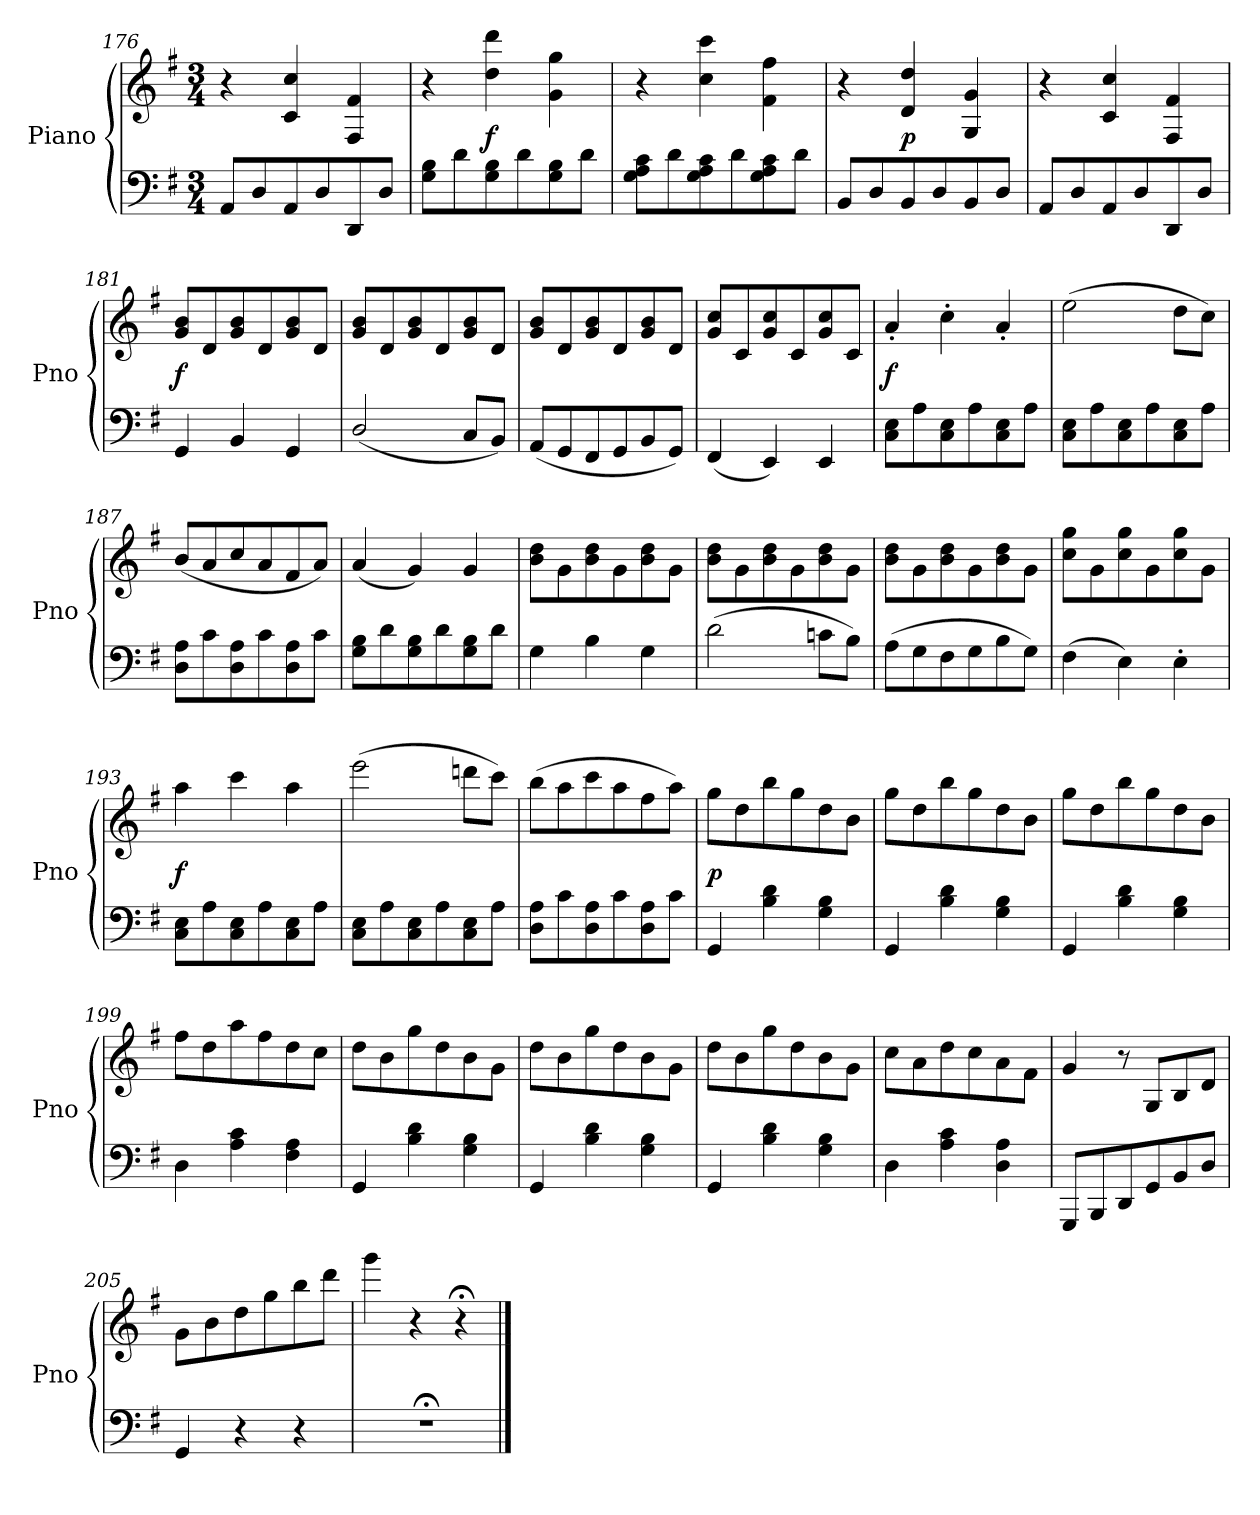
**kern	**kern	**dynam
*part1	*part1	*part1
*staff2	*staff1	*staff1/2
*I"Piano	*	*
*I'Pno	*	*
*clefF4	*clefG2	*
*k[f#]	*k[f#]	*
*G:	*G:	*
*M3/4	*M3/4	*
=176	=176	=176
8AA/L	4r	.
8D/	.	.
8AA/	4c/ 4cc/	.
8D/	.	.
8DD/	4F#/ 4f#/	.
8D/J	.	.
=177	=177	=177
8G\ 8B\L	4r	.
8d\	.	.
8G\ 8B\	4dd\ 4ddd\	f
8d\	.	.
8G\ 8B\	4g\ 4gg\	.
8d\J	.	.
=178	=178	=178
8G\ 8A\ 8c\L	4r	.
8d\	.	.
8G\ 8A\ 8c\	4cc\ 4ccc\	.
8d\	.	.
8G\ 8A\ 8c\	4f#\ 4ff#\	.
8d\J	.	.
=179	=179	=179
8BB/L	4r	.
8D/	.	.
8BB/	4d/ 4dd/	p
8D/	.	.
8BB/	4G/ 4g/	.
8D/J	.	.
=180	=180	=180
8AA/L	4r	.
8D/	.	.
8AA/	4c/ 4cc/	.
8D/	.	.
8DD/	4F#/ 4f#/	.
8D/J	.	.
=181	=181	=181
4GG/	8g/ 8b/L	f
.	8d/	.
4BB/	8g/ 8b/	.
.	8d/	.
4GG/	8g/ 8b/	.
.	8d/J	.
=182	=182	=182
(2D/	8g/ 8b/L	.
.	8d/	.
.	8g/ 8b/	.
.	8d/	.
8C/L	8g/ 8b/	.
8BB/J)	8d/J	.
=183	=183	=183
(8AA/L	8g/ 8b/L	.
8GG/	8d/	.
8FF#/	8g/ 8b/	.
8GG/	8d/	.
8BB/	8g/ 8b/	.
8GG/J)	8d/J	.
=184	=184	=184
(4FF#/	8g/ 8cc/L	.
.	8c/	.
4EE/)	8g/ 8cc/	.
.	8c/	.
4EE/	8g/ 8cc/	.
.	8c/J	.
=185	=185	=185
8C\ 8E\L	4a'/	f
8A\	.	.
8C\ 8E\	4cc'\	.
8A\	.	.
8C\ 8E\	4a'/	.
8A\J	.	.
=186	=186	=186
8C\ 8E\L	(2ee\	.
8A\	.	.
8C\ 8E\	.	.
8A\	.	.
8C\ 8E\	8dd\L	.
8A\J	8cc\J)	.
=187	=187	=187
8D\ 8A\L	(8b/L	.
8c\	8a/	.
8D\ 8A\	8cc/	.
8c\	8a/	.
8D\ 8A\	8f#/	.
8c\J	8a/J)	.
=188	=188	=188
8G\ 8B\L	(4a/	.
8d\	.	.
8G\ 8B\	4g/)	.
8d\	.	.
8G\ 8B\	4g/	.
8d\J	.	.
=189	=189	=189
4G\	8b\ 8dd\L	.
.	8g\	.
4B\	8b\ 8dd\	.
.	8g\	.
4G\	8b\ 8dd\	.
.	8g\J	.
=190	=190	=190
(2d\	8b\ 8dd\L	.
.	8g\	.
.	8b\ 8dd\	.
.	8g\	.
8cn\L	8b\ 8dd\	.
8B\J)	8g\J	.
=191	=191	=191
(8A\L	8b\ 8dd\L	.
8G\	8g\	.
8F#\	8b\ 8dd\	.
8G\	8g\	.
8B\	8b\ 8dd\	.
8G\J)	8g\J	.
=192	=192	=192
(4F#\	8cc\ 8gg\L	.
.	8g\	.
4E\)	8cc\ 8gg\	.
.	8g\	.
4E'\	8cc\ 8gg\	.
.	8g\J	.
=193	=193	=193
8C\ 8E\L	4aa\	f
8A\	.	.
8C\ 8E\	4ccc\	.
8A\	.	.
8C\ 8E\	4aa\	.
8A\J	.	.
=194	=194	=194
8C\ 8E\L	(2eee\	.
8A\	.	.
8C\ 8E\	.	.
8A\	.	.
8C\ 8E\	8dddn\L	.
8A\J	8ccc\J)	.
=195	=195	=195
8D\ 8A\L	(8bb\L	.
8c\	8aa\	.
8D\ 8A\	8ccc\	.
8c\	8aa\	.
8D\ 8A\	8ff#\	.
8c\J	8aa\J)	.
=196	=196	=196
4GG/	8gg\L	p
.	8dd\	.
4B\ 4d\	8bb\	.
.	8gg\	.
4G\ 4B\	8dd\	.
.	8b\J	.
=197	=197	=197
4GG/	8gg\L	.
.	8dd\	.
4B\ 4d\	8bb\	.
.	8gg\	.
4G\ 4B\	8dd\	.
.	8b\J	.
=198	=198	=198
4GG/	8gg\L	.
.	8dd\	.
4B\ 4d\	8bb\	.
.	8gg\	.
4G\ 4B\	8dd\	.
.	8b\J	.
=199	=199	=199
4D\	8ff#\L	.
.	8dd\	.
4A\ 4c\	8aa\	.
.	8ff#\	.
4F#\ 4A\	8dd\	.
.	8cc\J	.
=200	=200	=200
4GG/	8dd\L	.
.	8b\	.
4B\ 4d\	8gg\	.
.	8dd\	.
4G\ 4B\	8b\	.
.	8g\J	.
=201	=201	=201
4GG/	8dd\L	.
.	8b\	.
4B\ 4d\	8gg\	.
.	8dd\	.
4G\ 4B\	8b\	.
.	8g\J	.
=202	=202	=202
4GG/	8dd\L	.
.	8b\	.
4B\ 4d\	8gg\	.
.	8dd\	.
4G\ 4B\	8b\	.
.	8g\J	.
=203	=203	=203
4D\	8cc\L	.
.	8a\	.
4A\ 4c\	8dd\	.
.	8cc\	.
4D\ 4A\	8a\	.
.	8f#\J	.
=204	=204	=204
8GGG/L	4g/	.
8BBB/	.	.
8DD/	8r	.
8GG/	8G/L	.
8BB/	8B/	.
8D/J	8d/J	.
=205	=205	=205
4GG/	8g\L	.
.	8b\	.
4r	8dd\	.
.	8gg\	.
4r	8bb\	.
.	8ddd\J	.
=206	=206	=206
2.r;<	4ggg\	.
.	4r	.
.	4r;<	.
==	==	==
*-	*-	*-
